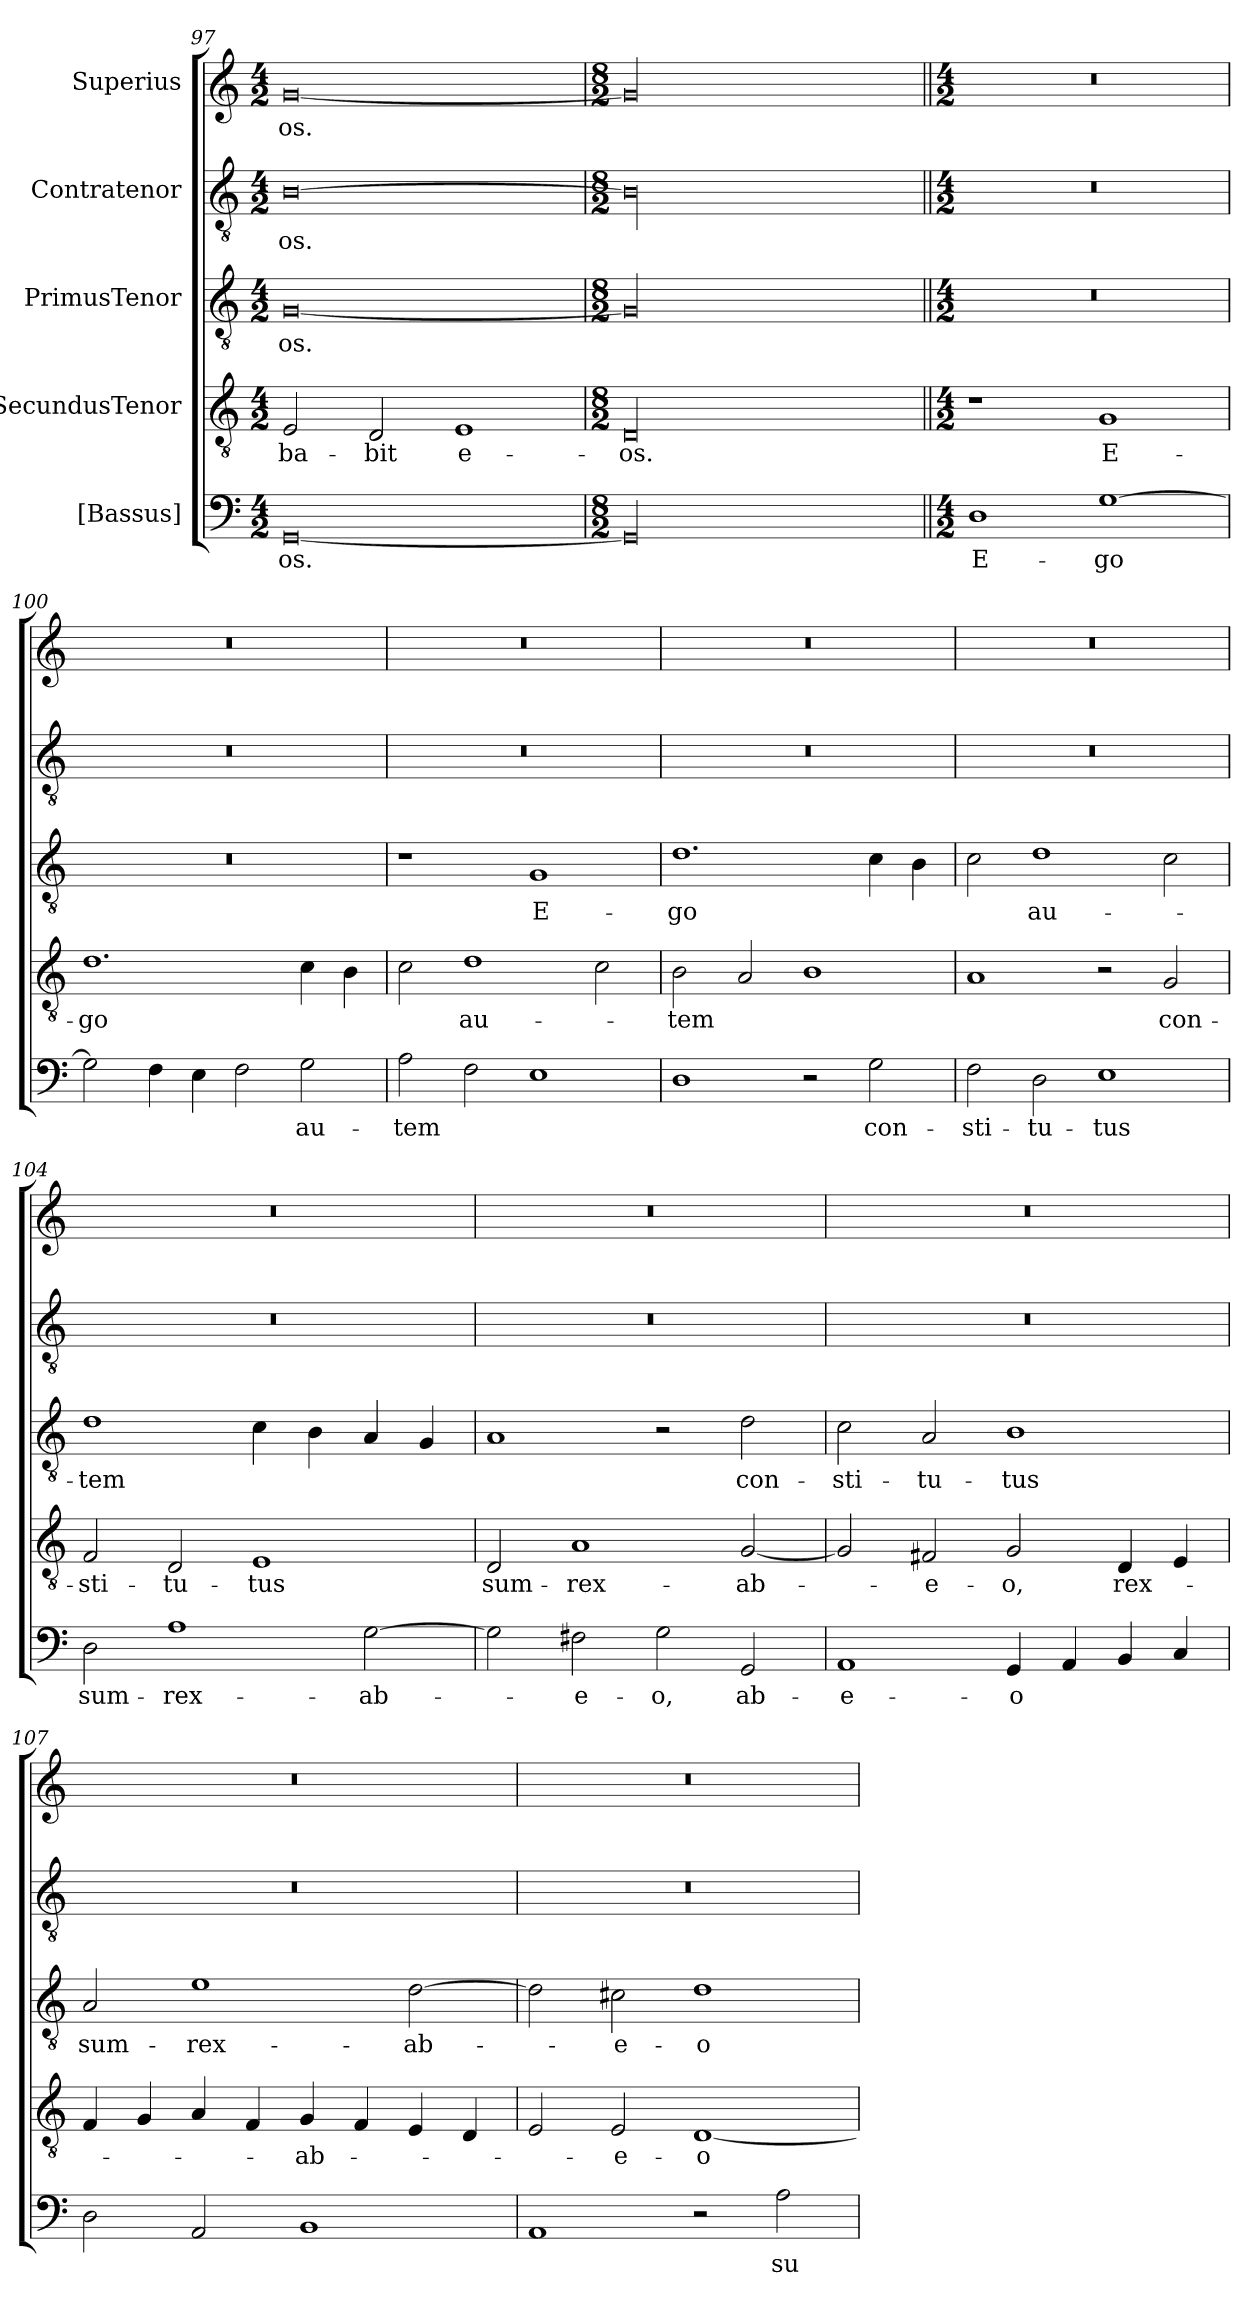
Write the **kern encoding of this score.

**kern	**text	**kern	**text	**kern	**text	**kern	**text	**kern	**text
*part5	*part5	*part4	*part4	*part3	*part3	*part2	*part2	*part1	*part1
*staff5	*staff5	*staff4	*staff4	*staff3	*staff3	*staff2	*staff2	*staff1	*staff1
*I"[Bassus]	*	*I"SecundusTenor	*	*I"PrimusTenor	*	*I"Contratenor	*	*I"Superius	*
*clefF4	*	*clefGv2	*	*clefGv2	*	*clefGv2	*	*clefG2	*
*k[]	*	*k[]	*	*k[]	*	*k[]	*	*k[]	*
*M4/2	*	*M4/2	*	*M4/2	*	*M4/2	*	*M4/2	*
=97	=97	=97	=97	=97	=97	=97	=97	=97	=97
[0GG/	-os.	2E/	-ba-	[0G/	-os.	[0B\	-os.	[0g/	-os.
.	.	2D/	-bit	.	.	.	.	.	.
.	.	1E/	e-	.	.	.	.	.	.
=98	=98	=98	=98	=98	=98	=98	=98	=98	=98
*M8/2	*	*M8/2	*	*M8/2	*	*M8/2	*	*M8/2	*
00GG/]	.	00D/	-os.	00G/]	.	00B\]	.	00g/]	.
=99||	=99||	=99||	=99||	=99||	=99||	=99||	=99||	=99||	=99||
*M4/2	*	*M4/2	*	*M4/2	*	*M4/2	*	*M4/2	*
1D\	E-	1r	.	0r	.	0r	.	0r	.
[1G\	-go	1G/	E-	.	.	.	.	.	.
=100	=100	=100	=100	=100	=100	=100	=100	=100	=100
2G\]	.	1.d\	-go	0r	.	0r	.	0r	.
4F\	.	.	.	.	.	.	.	.	.
4E\	.	.	.	.	.	.	.	.	.
2F\	.	.	.	.	.	.	.	.	.
2G\	au-	4c\	.	.	.	.	.	.	.
.	.	4B\	.	.	.	.	.	.	.
=101	=101	=101	=101	=101	=101	=101	=101	=101	=101
2A\	-tem	2c\	.	1r	.	0r	.	0r	.
2F\	.	1d\	au-	.	.	.	.	.	.
1E\	.	.	.	1G/	E-	.	.	.	.
.	.	2c\	.	.	.	.	.	.	.
=102	=102	=102	=102	=102	=102	=102	=102	=102	=102
1D\	.	2B\	-tem	1.d\	-go	0r	.	0r	.
.	.	2A/	.	.	.	.	.	.	.
2r	.	1B\	.	.	.	.	.	.	.
2G\	con-	.	.	4c\	.	.	.	.	.
.	.	.	.	4B\	.	.	.	.	.
=103	=103	=103	=103	=103	=103	=103	=103	=103	=103
2F\	-sti-	1A/	.	2c\	.	0r	.	0r	.
2D\	-tu-	.	.	1d\	au-	.	.	.	.
1E\	-tus	2r	.	.	.	.	.	.	.
.	.	2G/	con-	2c\	.	.	.	.	.
=104	=104	=104	=104	=104	=104	=104	=104	=104	=104
2D\	sum-	2F/	-sti-	1d\	-tem	0r	.	0r	.
1A\	rex-	2D/	-tu-	.	.	.	.	.	.
.	.	1E/	-tus	4c\	.	.	.	.	.
.	.	.	.	4B\	.	.	.	.	.
[2G\	ab-	.	.	4A/	.	.	.	.	.
.	.	.	.	4G/	.	.	.	.	.
=105	=105	=105	=105	=105	=105	=105	=105	=105	=105
2G\]	.	2D/	sum-	1A/	.	0r	.	0r	.
2F#X\	e-	1A/	rex-	.	.	.	.	.	.
2G\	-o,	.	.	2r	.	.	.	.	.
2GG/	ab-	[2G/	ab-	2d\	con-	.	.	.	.
=106	=106	=106	=106	=106	=106	=106	=106	=106	=106
1AA/	e-	2G/]	.	2c\	-sti-	0r	.	0r	.
.	.	2F#X/	e-	2A/	-tu-	.	.	.	.
4GG/	-o	2G/	-o,	1B\	-tus	.	.	.	.
4AA/	.	.	.	.	.	.	.	.	.
4BB/	.	4D/	rex-	.	.	.	.	.	.
4C/	.	4E/	.	.	.	.	.	.	.
=107	=107	=107	=107	=107	=107	=107	=107	=107	=107
2D\	.	4F/	.	2A/	sum-	0r	.	0r	.
.	.	4G/	.	.	.	.	.	.	.
2AA/	.	4A/	.	1e\	rex-	.	.	.	.
.	.	4F/	.	.	.	.	.	.	.
1BB/	.	4G/	ab-	.	.	.	.	.	.
.	.	4F/	.	.	.	.	.	.	.
.	.	4E/	.	[2d\	ab-	.	.	.	.
.	.	4D/	.	.	.	.	.	.	.
=108	=108	=108	=108	=108	=108	=108	=108	=108	=108
1AA/	.	2E/	.	2d\]	.	0r	.	0r	.
.	.	2E/	e-	2c#X\	e-	.	.	.	.
2r	.	[1D/	-o	1d\	-o	.	.	.	.
2A\	su-	.	.	.	.	.	.	.	.
=	=	=	=	=	=	=	=	=	=
*-	*-	*-	*-	*-	*-	*-	*-	*-	*-
